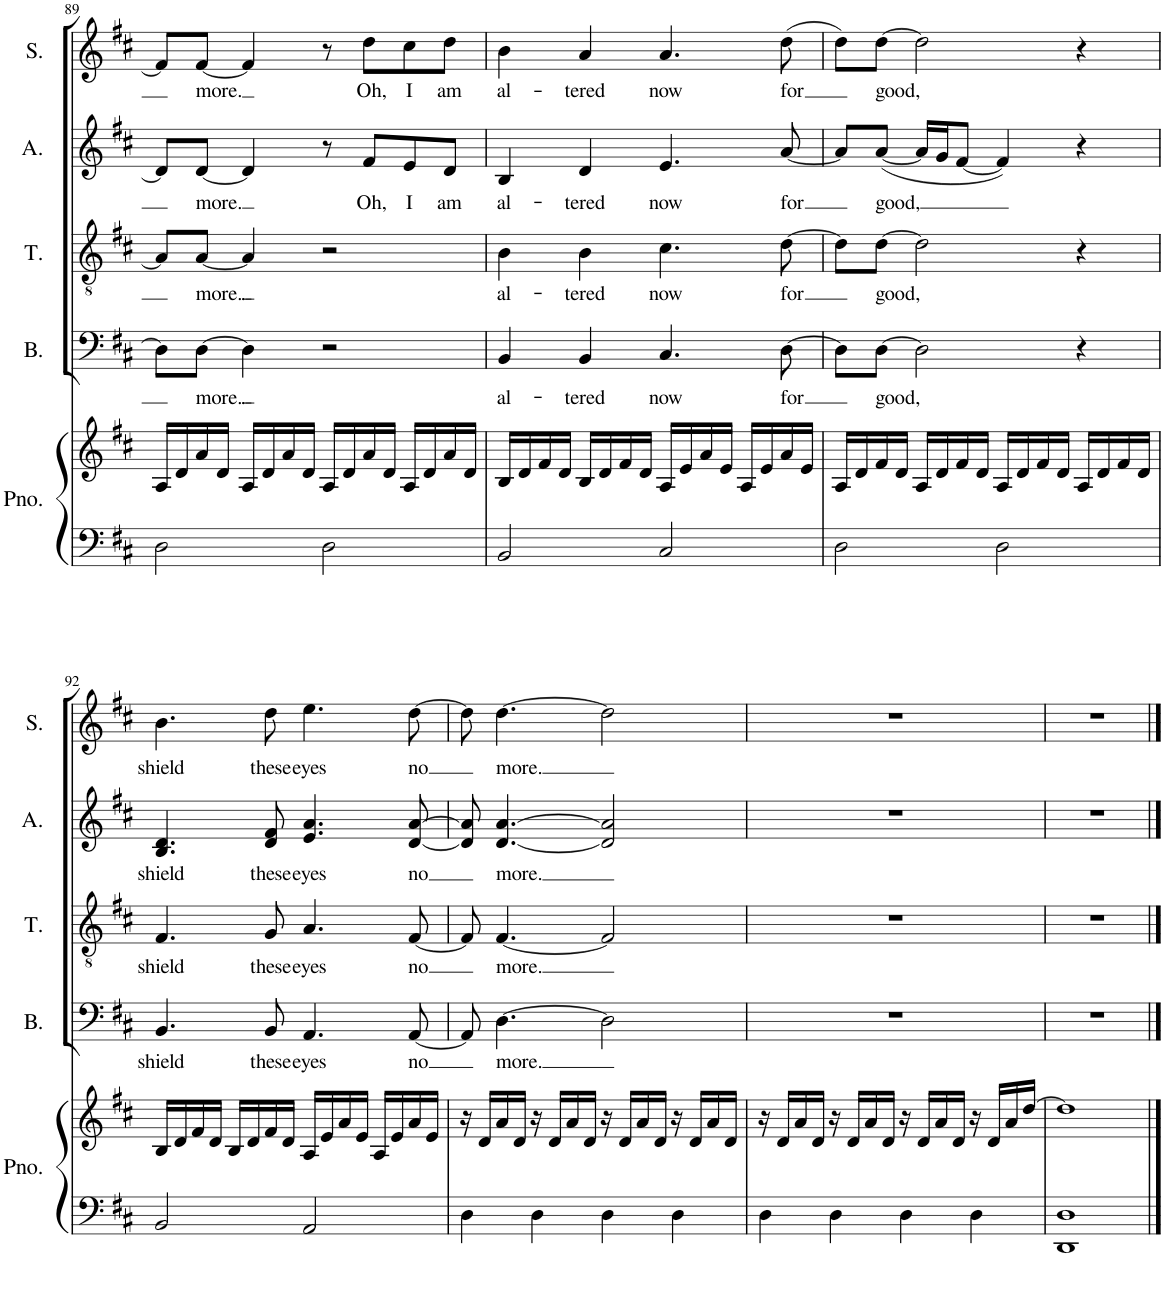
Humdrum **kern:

**kern	**kern	**kern	**text	**kern	**text	**kern	**text	**kern	**text
*part5	*part5	*part4	*part4	*part3	*part3	*part2	*part2	*part1	*part1
*staff6	*staff5	*staff4	*staff4	*staff3	*staff3	*staff2	*staff2	*staff1	*staff1
*I"Piano	*	*I"Bass	*	*I"Tenor	*	*I"Alto	*	*I"Soprano	*
*I'Pno.	*	*I'B.	*	*I'T.	*	*I'A.	*	*I'S.	*
!!LO:PB:g=z
*clefF4	*clefG2	*clefF4	*	*clefGv2	*	*clefG2	*	*clefG2	*
*k[f#c#]	*k[f#c#]	*k[f#c#]	*	*k[f#c#]	*	*k[f#c#]	*	*k[f#c#]	*
*M4/4	*M4/4	*M4/4	*	*M4/4	*	*M4/4	*	*M4/4	*
=89	=89	=89	=89	=89	=89	=89	=89	=89	=89
2D\	16A/LL	8D\L]	.	8A/L]	.	8d/L]	.	8f#/L]	.
.	16d/	.	.	.	.	.	.	.	.
!	!	!	!LO:LY:b	!	!LO:LY:b	!	!LO:LY:b	!	!LO:LY:b
.	16a/	[8D\J	more.	[8A/J	more.	[8d/J	more.	[8f#/J	more.
.	16d/JJ	.	.	.	.	.	.	.	.
!	!	!	!LO:LY:b	!	!LO:LY:b	!	!	!	!
.	16A/LL	4D\]	.	4A/]	.	4d/]	.	4f#/]	.
.	16d/	.	.	.	.	.	.	.	.
.	16a/	.	.	.	.	.	.	.	.
.	16d/JJ	.	.	.	.	.	.	.	.
2D\	16A/LL	2r	.	2r	.	8r	.	8r	.
.	16d/	.	.	.	.	.	.	.	.
!	!	!	!	!	!	!	!LO:LY:b	!	!LO:LY:b
.	16a/	.	.	.	.	8f#/L	Oh,	8dd\L	Oh,
.	16d/JJ	.	.	.	.	.	.	.	.
!	!	!	!	!	!	!	!LO:LY:b	!	!LO:LY:b
.	16A/LL	.	.	.	.	8e/	I	8cc#\	I
.	16d/	.	.	.	.	.	.	.	.
!	!	!	!	!	!	!	!LO:LY:b	!	!LO:LY:b
.	16a/	.	.	.	.	8d/J	am	8dd\J	am
.	16d/JJ	.	.	.	.	.	.	.	.
=90	=90	=90	=90	=90	=90	=90	=90	=90	=90
!	!	!	!LO:LY:b	!	!LO:LY:b	!	!LO:LY:b	!	!LO:LY:b
2BB/	16B/LL	4BB/	al-	4B\	al-	4B/	al-	4b\	al-
.	16d/	.	.	.	.	.	.	.	.
.	16f#/	.	.	.	.	.	.	.	.
.	16d/JJ	.	.	.	.	.	.	.	.
!	!	!	!LO:LY:b	!	!LO:LY:b	!	!LO:LY:b	!	!LO:LY:b
.	16B/LL	4BB/	-tered	4B\	-tered	4d/	-tered	4a/	-tered
.	16d/	.	.	.	.	.	.	.	.
.	16f#/	.	.	.	.	.	.	.	.
.	16d/JJ	.	.	.	.	.	.	.	.
!	!	!	!LO:LY:b	!	!LO:LY:b	!	!LO:LY:b	!	!LO:LY:b
2C#/	16A/LL	4.C#/	now	4.c#\	now	4.e/	now	4.a/	now
.	16e/	.	.	.	.	.	.	.	.
.	16a/	.	.	.	.	.	.	.	.
.	16e/JJ	.	.	.	.	.	.	.	.
.	16A/LL	.	.	.	.	.	.	.	.
.	16e/	.	.	.	.	.	.	.	.
!	!	!	!LO:LY:b	!	!LO:LY:b	!	!LO:LY:b	!	!LO:LY:b
.	16a/	[8D\	for	[8d\	for	[8a/	for	(8dd\	for
.	16e/JJ	.	.	.	.	.	.	.	.
=91	=91	=91	=91	=91	=91	=91	=91	=91	=91
2D\	16A/LL	8D\L]	.	8d\L]	.	8a/L]	.	8dd\L)	.
.	16d/	.	.	.	.	.	.	.	.
!	!	!	!LO:LY:b	!	!LO:LY:b	!	!LO:LY:b	!	!LO:LY:b
.	16f#/	[8D\J	good,	[8d\J	good,	([8a/J	good,	[8dd\J	good,
.	16d/JJ	.	.	.	.	.	.	.	.
.	16A/LL	2D\]	.	2d\]	.	16a/LL]	.	2dd\]	.
.	16d/	.	.	.	.	16g/J	.	.	.
.	16f#/	.	.	.	.	[8f#/J	.	.	.
.	16d/JJ	.	.	.	.	.	.	.	.
2D\	16A/LL	.	.	.	.	4f#/])	.	.	.
.	16d/	.	.	.	.	.	.	.	.
.	16f#/	.	.	.	.	.	.	.	.
.	16d/JJ	.	.	.	.	.	.	.	.
.	16A/LL	4r	.	4r	.	4r	.	4r	.
.	16d/	.	.	.	.	.	.	.	.
.	16f#/	.	.	.	.	.	.	.	.
.	16d/JJ	.	.	.	.	.	.	.	.
!!LO:LB:g=z
=92	=92	=92	=92	=92	=92	=92	=92	=92	=92
!	!	!	!LO:LY:b	!	!LO:LY:b	!	!LO:LY:b	!	!LO:LY:b
2BB/	16B/LL	4.BB/	shield	4.F#/	shield	4.B/ 4.d/	shield	4.b\	shield
.	16d/	.	.	.	.	.	.	.	.
.	16f#/	.	.	.	.	.	.	.	.
.	16d/JJ	.	.	.	.	.	.	.	.
.	16B/LL	.	.	.	.	.	.	.	.
.	16d/	.	.	.	.	.	.	.	.
!	!	!	!LO:LY:b	!	!LO:LY:b	!	!LO:LY:b	!	!LO:LY:b
.	16f#/	8BB/	these	8G/	these	8d/ 8f#/	these	8dd\	these
.	16d/JJ	.	.	.	.	.	.	.	.
!	!	!	!LO:LY:b	!	!LO:LY:b	!	!LO:LY:b	!	!LO:LY:b
2AA/	16A/LL	4.AA/	eyes	4.A/	eyes	4.e/ 4.a/	eyes	4.ee\	eyes
.	16e/	.	.	.	.	.	.	.	.
.	16a/	.	.	.	.	.	.	.	.
.	16e/JJ	.	.	.	.	.	.	.	.
.	16A/LL	.	.	.	.	.	.	.	.
.	16e/	.	.	.	.	.	.	.	.
!	!	!	!LO:LY:b	!	!LO:LY:b	!	!LO:LY:b	!	!LO:LY:b
.	16a/	[8AA/	no	[8F#/	no	[8d/ [8a/	no	[8dd\	no
.	16e/JJ	.	.	.	.	.	.	.	.
=93	=93	=93	=93	=93	=93	=93	=93	=93	=93
4D\	16r	8AA/]	.	8F#/]	.	8d/] 8a/]	.	8dd\]	.
.	16d/LL	.	.	.	.	.	.	.	.
!	!	!	!LO:LY:b	!	!LO:LY:b	!	!LO:LY:b	!	!LO:LY:b
.	16a/	[4.D\	more.	[4.F#/	more.	[4.d/ [4.a/	more.	[4.dd\	more.
.	16d/JJ	.	.	.	.	.	.	.	.
4D\	16r	.	.	.	.	.	.	.	.
.	16d/LL	.	.	.	.	.	.	.	.
.	16a/	.	.	.	.	.	.	.	.
.	16d/JJ	.	.	.	.	.	.	.	.
4D\	16r	2D\]	.	2F#/]	.	2d/] 2a/]	.	2dd\]	.
.	16d/LL	.	.	.	.	.	.	.	.
.	16a/	.	.	.	.	.	.	.	.
.	16d/JJ	.	.	.	.	.	.	.	.
4D\	16r	.	.	.	.	.	.	.	.
.	16d/LL	.	.	.	.	.	.	.	.
.	16a/	.	.	.	.	.	.	.	.
.	16d/JJ	.	.	.	.	.	.	.	.
=94	=94	=94	=94	=94	=94	=94	=94	=94	=94
4D\	16r	1r	.	1r	.	1r	.	1r	.
.	16d/LL	.	.	.	.	.	.	.	.
.	16a/	.	.	.	.	.	.	.	.
.	16d/JJ	.	.	.	.	.	.	.	.
4D\	16r	.	.	.	.	.	.	.	.
.	16d/LL	.	.	.	.	.	.	.	.
.	16a/	.	.	.	.	.	.	.	.
.	16d/JJ	.	.	.	.	.	.	.	.
4D\	16r	.	.	.	.	.	.	.	.
.	16d/LL	.	.	.	.	.	.	.	.
.	16a/	.	.	.	.	.	.	.	.
.	16d/JJ	.	.	.	.	.	.	.	.
4D\	16r	.	.	.	.	.	.	.	.
.	16d/LL	.	.	.	.	.	.	.	.
.	16a/	.	.	.	.	.	.	.	.
.	[16dd/JJ	.	.	.	.	.	.	.	.
=95	=95	=95	=95	=95	=95	=95	=95	=95	=95
1DD 1D	1dd]	1r	.	1r	.	1r	.	1r	.
==	==	==	==	==	==	==	==	==	==
*-	*-	*-	*-	*-	*-	*-	*-	*-	*-
